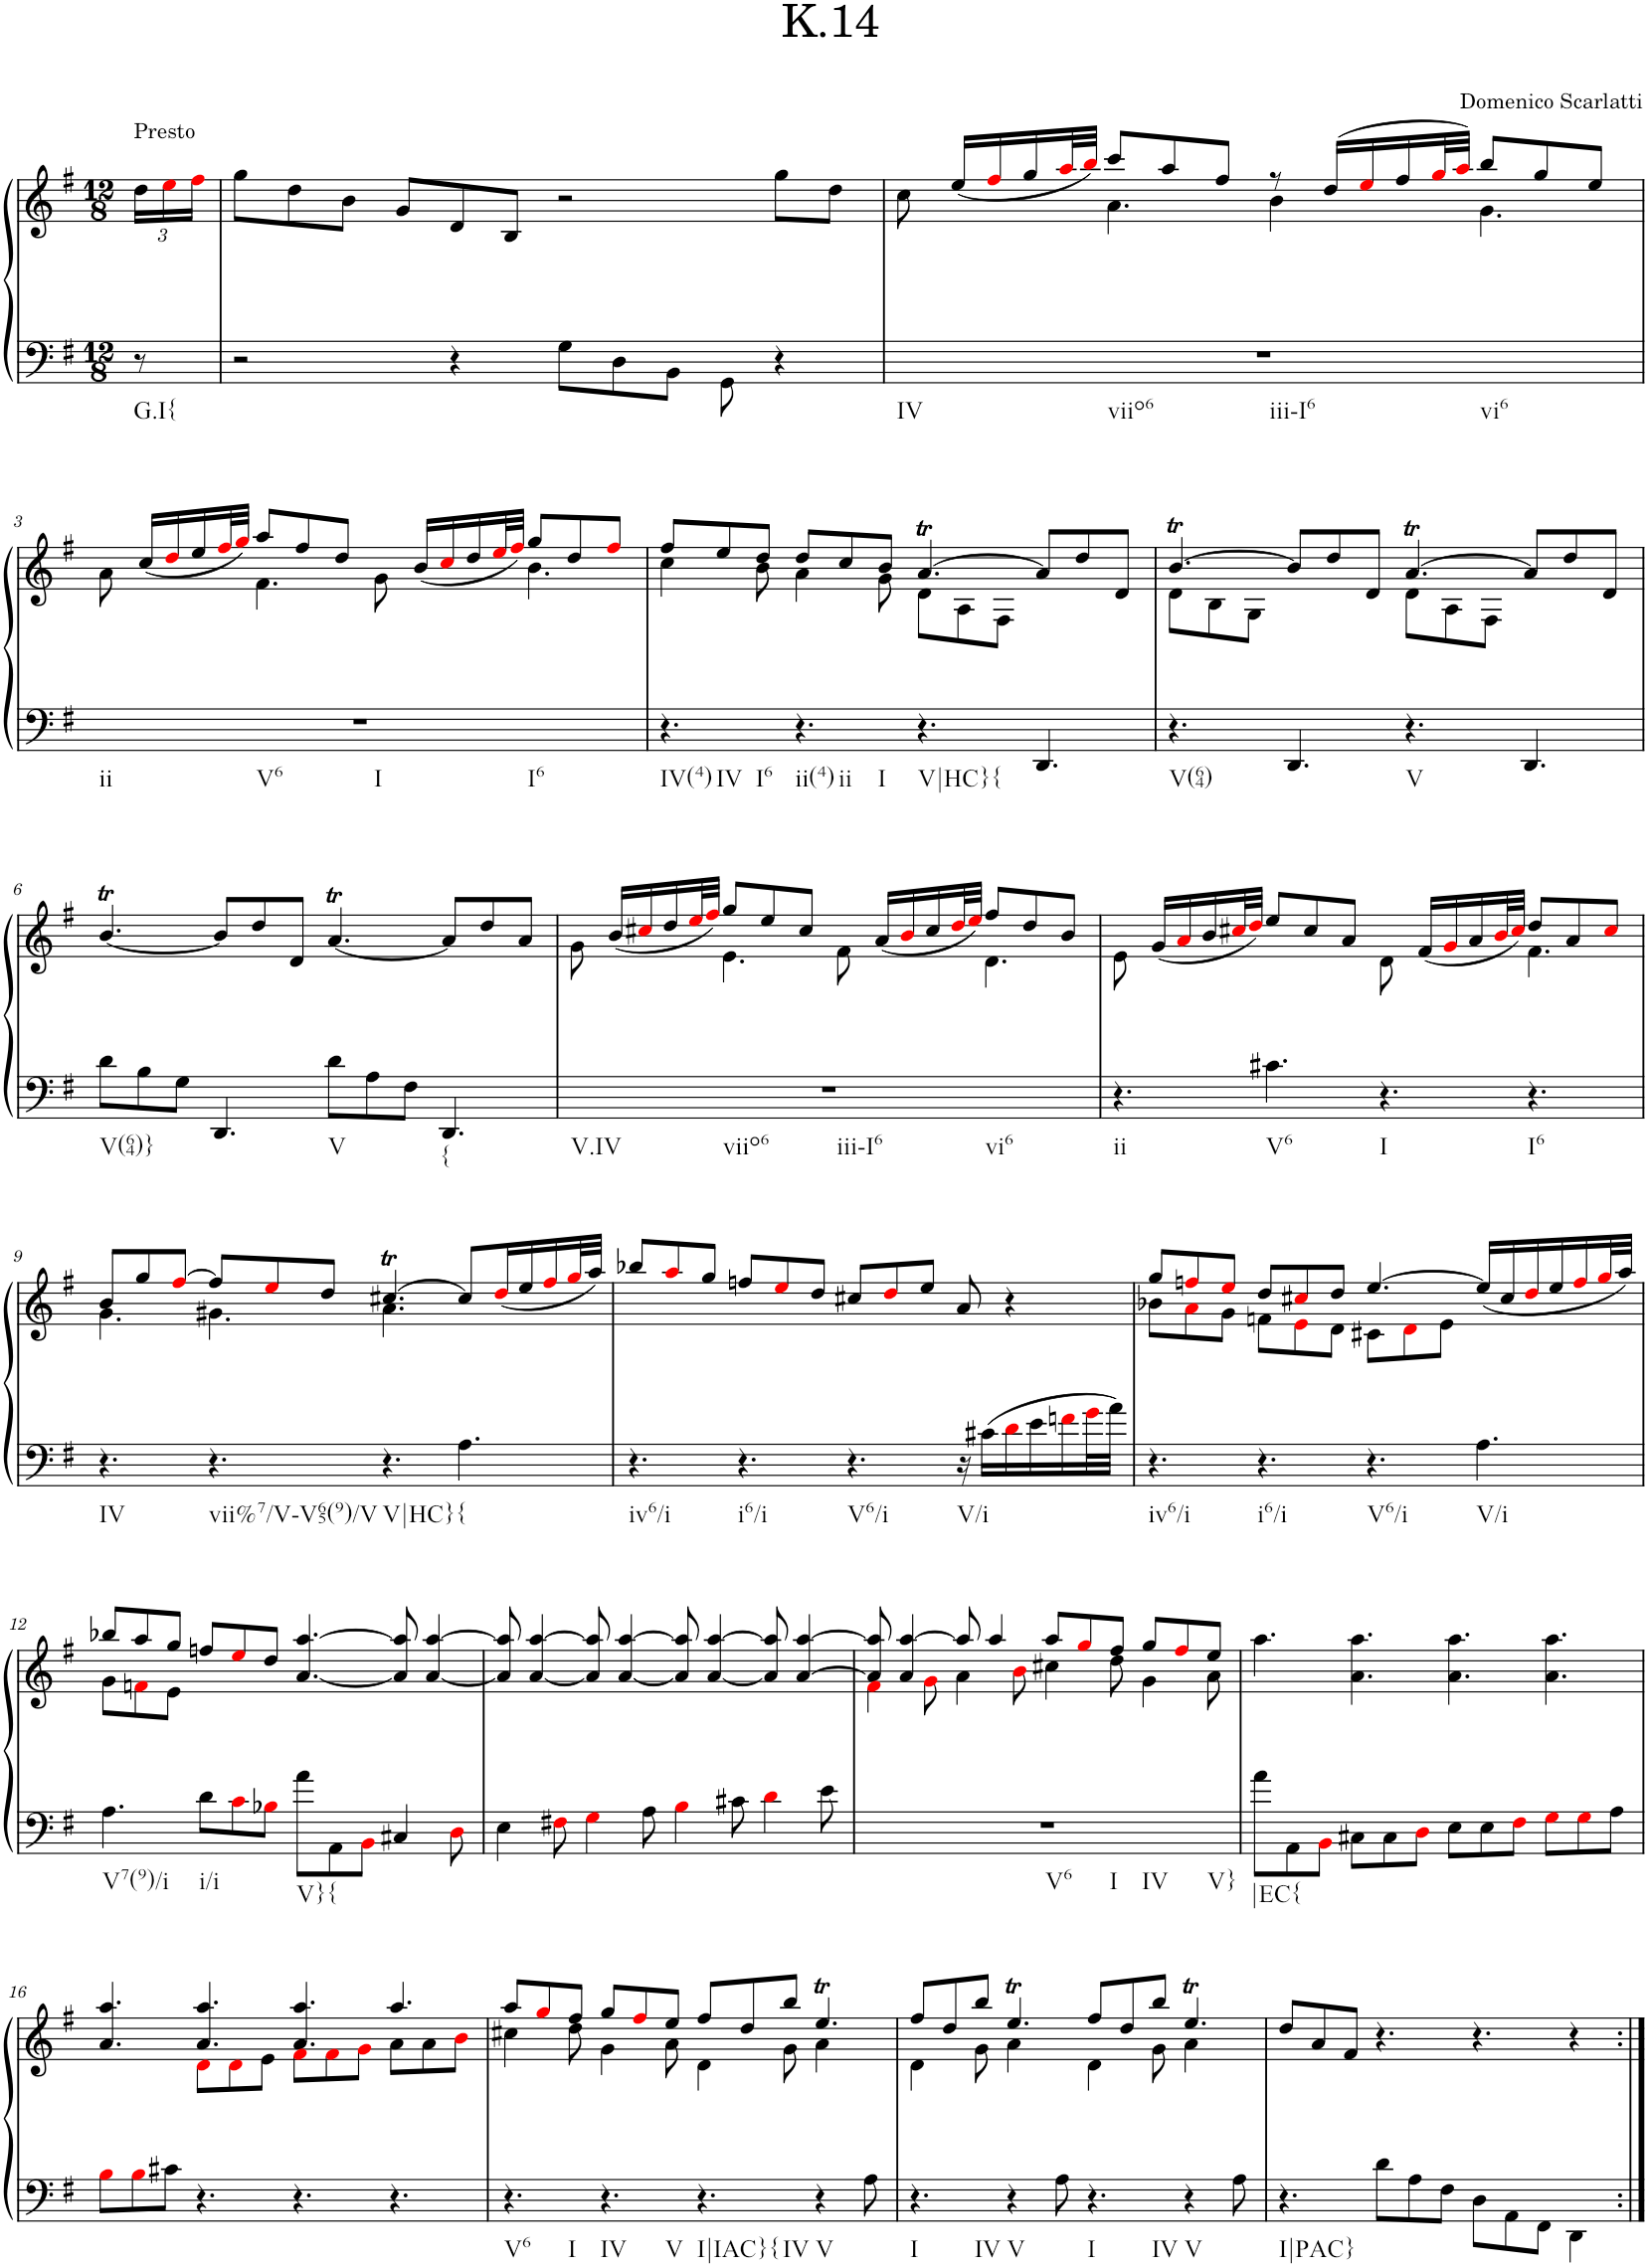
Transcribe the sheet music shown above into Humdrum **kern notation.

**kern	**kern
*part1	*part1
*staff2	*staff1
*I"Piano	*
*I'Pno.	*
*clefF4	*clefG2
*k[f#]	*k[f#]
*M12/8	*M12/8
*	*Xbrackettup
=	=
!	!LO:TX:a:t=Presto
!LO:TX:b:t=G.I{	!
8r	24dd\LL
.	24eei\
.	24ff#i\JJ
=1	=1
2r	8gg\L
.	8dd\
.	8b\J
.	8g/L
4r	8d/
.	8B/J
8G\L	2r
8D\	.
8BB\J	.
8GG\	.
4r	8gg\L
.	8dd\J
=2	=2
*	*^
!LO:TX:b:t=IV	!	!
!LO:TX:b:t=viio6	!	!
!LO:TX:b:t=iii-I6	!	!
!LO:TX:b:t=vi6	!	!
1.r	8cc\	4.ryy
.	(16ee/LL	.
.	16ff#i/	.
.	16gg/	.
.	32aai/L	.
.	32bbi/JJJ)	.
.	8ccc/L	4.a\
.	8aa/	.
.	8ff#/J	.
.	8r	4b\
.	(16dd/LL	.
.	16eei/	.
.	16ff#/	8ryy
.	32ggi/L	.
.	32aai/JJJ)	.
.	8bb/L	4.g\
.	8gg/	.
.	8ee/J	.
!!LO:LB:g=z	!!
=3	=3	=3
!LO:TX:b:t=ii	!	!
!LO:TX:b:t=V6	!	!
!LO:TX:b:t=I	!	!
!LO:TX:b:t=I6	!	!
1.r	8ryy	8a\
.	(16cc/LL	4ryy
.	16ddi/	.
.	16ee/	.
.	32ff#i/L	.
.	32ggi/JJJ)	.
.	8aa/L	4.f#\
.	8ff#/	.
.	8dd/J	.
.	8ryy	8g\
.	(16b/LL	4ryy
.	16cci/	.
.	16dd/	.
.	32eei/L	.
.	32ff#i/JJJ)	.
.	8gg/L	4.b\
.	8dd/	.
.	8ff#i/J	.
=4	=4	=4
!LO:TX:b:t=IV(4)	!	!
!LO:TX:b:t=IV	!	!
!LO:TX:b:t=I6	!	!
4.r	8ff#/L	4cc\
.	8ee/	.
.	8dd/J	8b\
!LO:TX:b:t=ii(4)	!	!
!LO:TX:b:t=ii	!	!
!LO:TX:b:t=I	!	!
4.r	8dd/L	4a\
.	8cc/	.
.	8b/J	8g\
!LO:TX:b:t=V|HC}{	!	!
4.r	[4.aT/	8d\L
.	.	8A\
.	.	8F#\J
4.DD/	8a/L]	4.ryy
.	8dd/	.
.	8d/J	.
=5	=5	=5
!LO:TX:b:t=V(64)	!	!
4.r	[4.bt/	8d\L
.	.	8B\
.	.	8G\J
4.DD/	8b/L]	4.ryy
.	8dd/	.
.	8d/J	.
!LO:TX:b:t=V	!	!
4.r	[4.aT/	8d\L
.	.	8A\
.	.	8F#\J
4.DD/	8a/L]	4.ryy
.	8dd/	.
.	8d/J	.
*	*v	*v
!!LO:LB:g=z
=6	=6
!LO:TX:b:t=V(64)}	!
8d\L	[4.bt/
8B\	.
8G\J	.
4.DD/	8b/L]
.	8dd/
.	8d/J
!LO:TX:b:t=V	!
8d\L	[4.aT/
8A\	.
8F#\J	.
!LO:TX:b:t={	!
4.DD/	8a/L]
.	8dd/
.	8a/J
=7	=7
*	*^
!LO:TX:b:t=V.IV	!	!
!LO:TX:b:t=viio6	!	!
!LO:TX:b:t=iii-I6	!	!
!LO:TX:b:t=vi6	!	!
1.r	8ryy	8g\
.	(16b/LL	4ryy
.	16cc#Xi/	.
.	16dd/	.
.	32eei/L	.
.	32ff#i/JJJ)	.
.	8gg/L	4.e\
.	8ee/	.
.	8cc#/J	.
.	8ryy	8f#\
.	(16a/LL	4ryy
.	16bi/	.
.	16cc#/	.
.	32ddi/L	.
.	32eei/JJJ)	.
.	8ff#/L	4.d\
.	8dd/	.
.	8b/J	.
=8	=8	=8
!LO:TX:b:t=ii	!	!
4.r	8ryy	8e\
.	(16g/LL	8ryy
.	16ai/	.
*	*v	*v
.	16b/
.	32cc#Xi/L
.	32ddi/JJJ)
!LO:TX:b:t=V6	!
4.c#X\	8ee/L
.	8cc#/
.	8a/J
*	*^
!LO:TX:b:t=I	!	!
4.r	8ryy	8d\
.	(16f#/LL	4ryy
.	16gi/	.
.	16a/	.
.	32bi/L	.
.	32cc#i/JJJ)	.
!LO:TX:b:t=I6	!	!
4.r	8dd/L	4.f#\
.	8a/	.
.	8cc#i/J	.
!!LO:LB:g=z	!!
=9	=9	=9
!LO:TX:b:t=IV	!	!
4.r	8b/L	4.g\
.	8gg/	.
.	[8ff#i/J	.
!LO:TX:b:t=vii%7/V-V65(9)/V	!	!
4.r	8ff#/L]	4.g#X\
.	8eei/	.
.	8dd/J	.
!LO:TX:b:t=V|HC}	!	!
4.r	[4.cc#Xt/	4.a\
!LO:TX:b:t={	!	!
4.A\	8cc#/L]	4.ryy
.	(16ddi/L	.
.	16ee/	.
.	16ff#i/	.
.	32ggi/L	.
.	32aa/JJJ)	.
*	*v	*v
=10	=10
!LO:TX:b:t=iv6/i	!
4.r	8bb-X/L
.	8aai/
.	8gg/J
!LO:TX:b:t=i6/i	!
4.r	8ffn/L
.	8eei/
.	8dd/J
!LO:TX:b:t=V6/i	!
4.r	8cc#X/L
.	8ddi/
.	8ee/J
!LO:TX:b:t=V/i	!
16r	8a/
16c#X\LL	.
16di\	4r
16e\	.
16fni\	.
32gi\L	.
32a\JJJ	.
=11	=11
*	*^
!LO:TX:b:t=iv6/i	!	!
4.r	8gg/L	8b-X\L
.	8ffni/	8ai\
.	8eei/J	8g\J
!LO:TX:b:t=i6/i	!	!
4.r	8dd/L	8fn\L
.	8cc#Xi/	8ei\
.	8dd/J	8d\J
!LO:TX:b:t=V6/i	!	!
4.r	[4.ee/	8c#X\L
.	.	8di\
.	.	8e\J
!LO:TX:b:t=V/i	!	!
4.A\	(16ee/LL]	4.ryy
.	16cc#/	.
.	16ddi/	.
.	16ee/	.
.	16ffi/	.
.	32ggi/L	.
.	32aa/JJJ)	.
!!LO:LB:g=z	!!
=12	=12	=12
!LO:TX:b:t=V7(9)/i	!	!
4.A\	8bb-X/L	8g\L
.	8aa/	8fni\
.	8gg/J	8e\J
!LO:TX:b:t=i/i	!	!
8d\L	8ffn/L	1ryy
8ci\	8eei/	.
8B-Xi\J	8dd/J	.
!LO:TX:b:t=V}{	!	!
8a\L	[<4.a/ [4.aa/	.
8AA\	.	.
8BBi\J	.	.
4C#X/	8a/] 8aa/]	.
.	[<4a/ [4aa/	.
8Di\	.	8ryy
*	*v	*v
=13	=13
4E\	8a/] 8aa/]
.	[4a/ [4aa/
8F#Xi\	.
4Gi\	8a/] 8aa/]
.	[4a/ [4aa/
8A\	.
4Bi\	8a/] 8aa/]
.	[4a/ [4aa/
8c#X\	.
4di\	8a/] 8aa/]
.	[4a/ [4aa/
8e\	.
=14	=14
*	*^
!LO:TX:b:t=V6	!	!
!LO:TX:b:t=I	!	!
!LO:TX:b:t=IV	!	!
!LO:TX:b:t=V}	!	!
1.r	8a/] 8aa/]	4f#i\
.	4a/ [4aa/	.
.	.	8gi\
.	8aa/]	4a\
.	4aa/	.
.	.	8bi\
.	8aa/L	4cc#X\
.	8ggi/	.
.	8ff#/J	8dd\
.	8gg/L	4g\
.	8ff#i/	.
.	8ee/J	8a\
=15	=15	=15
!LO:TX:b:t=|EC{	!	!
*	*v	*v
8a\L	4.aa\
8AA\	.
8BBi\J	.
8C#X\L	4.a\ 4.aa\
8C#\	.
8Di\J	.
8E\L	4.a\ 4.aa\
8E\	.
8F#i\J	.
8Gi\L	4.a\ 4.aa\
8Gi\	.
8A\J	.
!!LO:LB:g=z
=16	=16
*	*^
8Bi\L	4.a/ 4.aa/	4.ryy
8Bi\	.	.
8c#X\J	.	.
4.r	4.a/ 4.aa/	8di\L
.	.	8di\
.	.	8e\J
4.r	4.a/ 4.aa/	8f#i\L
.	.	8f#i\
.	.	8gi\J
4.r	4.aa/	8a\L
.	.	8a\
.	.	8bi\J
=17	=17	=17
!LO:TX:b:t=V6	!	!
!LO:TX:b:t=I	!	!
4.r	8aa/L	4cc#X\
.	8ggi/	.
.	8ff#/J	8dd\
!LO:TX:b:t=IV	!	!
!LO:TX:b:t=V	!	!
4.r	8gg/L	4g\
.	8ff#i/	.
.	8ee/J	8a\
!LO:TX:b:t=I|IAC}{	!	!
!LO:TX:b:t=IV	!	!
4.r	8ff#/L	4d\
.	8dd/	.
.	8bb/J	8g\
!LO:TX:b:t=V	!	!
4r	4.eeT/	4a\
8A\	.	8ryy
=18	=18	=18
!LO:TX:b:t=I	!	!
!LO:TX:b:t=IV	!	!
4.r	8ff#/L	4d\
.	8dd/	.
.	8bb/J	8g\
!LO:TX:b:t=V	!	!
4r	4.eeT/	4a\
8A\	.	8ryy
!LO:TX:b:t=I	!	!
!LO:TX:b:t=IV	!	!
4.r	8ff#/L	4d\
.	8dd/	.
.	8bb/J	8g\
!LO:TX:b:t=V	!	!
4r	4.eeT/	4a\
8A\	.	8ryy
=19	=19	=19
!LO:TX:b:t=I|PAC}	!	!
*	*v	*v
4.r	8dd/L
.	8a/
.	8f#/J
8d\L	4.r
8A\	.
8F#\J	.
8D\L	4.r
8AA\	.
8FF#\J	.
4DD\	4r
=:|!	=:|!
*-	*-
